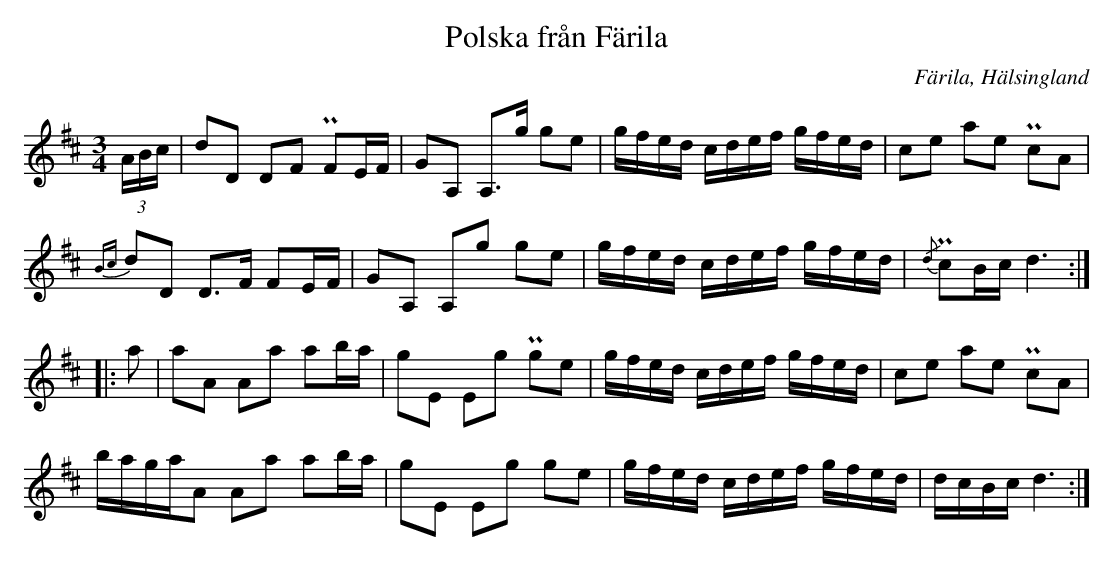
X:1
T:Polska från Färila
O:Färila, Hälsingland
M:3/4
L:1/16
U:t=turn
K:D
(3ABc | d2D2 D2F2 PF2EF | G2A,2 A,2>g2 g2e2 | gfed cdef gfed | c2e2 a2e2 Pc2A2 |
{Bc}d2D2 D2>F2 F2EF | G2A,2 A,2g2 g2e2 | gfed cdef gfed | {/d}Pc2Bc d6 ::
a2 | a2A2 A2a2 a2ba | g2E2 E2g2 Pg2e2 | gfed cdef gfed | c2e2 a2e2 Pc2A2 |
bagaA2 A2a2 a2ba | g2E2 E2g2 g2e2 | gfed cdef gfed | dcBc d6 :|
